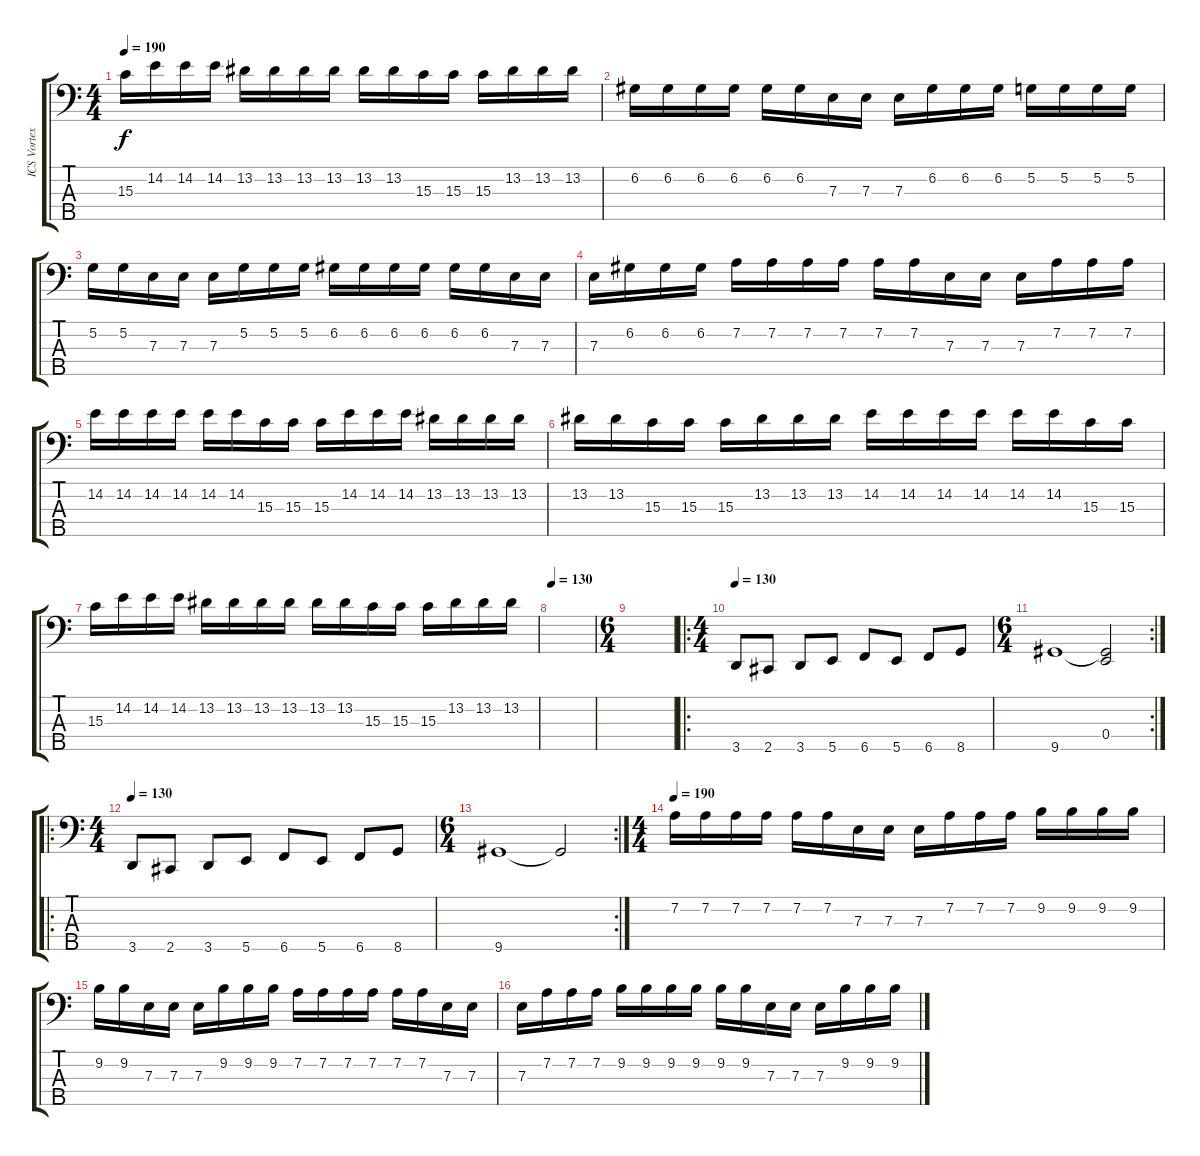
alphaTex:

\track ("ICS Vortex" "ICS Vortex") {instrument electricbassfinger}
\staff {score tabs}
\tuning (G2 D2 A1 E1 B0) {hide}
\ts (4 4)
\tempo 190
\clef f4
\ks c
15.3.16{dy f} 14.2.16 14.2.16 14.2.16 13.2.16 13.2.16 13.2.16 13.2.16 13.2.16 13.2.16 15.3.16 15.3.16 15.3.16 13.2.16 13.2.16 13.2.16 |
6.2.16 6.2.16 6.2.16 6.2.16 6.2.16 6.2.16 7.3.16 7.3.16 7.3.16 6.2.16 6.2.16 6.2.16 5.2.16 5.2.16 5.2.16 5.2.16 |
5.2.16 5.2.16 7.3.16 7.3.16 7.3.16 5.2.16 5.2.16 5.2.16 6.2.16 6.2.16 6.2.16 6.2.16 6.2.16 6.2.16 7.3.16 7.3.16 |
7.3.16 6.2.16 6.2.16 6.2.16 7.2.16 7.2.16 7.2.16 7.2.16 7.2.16 7.2.16 7.3.16 7.3.16 7.3.16 7.2.16 7.2.16 7.2.16 |
14.2.16 14.2.16 14.2.16 14.2.16 14.2.16 14.2.16 15.3.16 15.3.16 15.3.16 14.2.16 14.2.16 14.2.16 13.2.16 13.2.16 13.2.16 13.2.16 |
13.2.16 13.2.16 15.3.16 15.3.16 15.3.16 13.2.16 13.2.16 13.2.16 14.2.16 14.2.16 14.2.16 14.2.16 14.2.16 14.2.16 15.3.16 15.3.16 |
15.3.16 14.2.16 14.2.16 14.2.16 13.2.16 13.2.16 13.2.16 13.2.16 13.2.16 13.2.16 15.3.16 15.3.16 15.3.16 13.2.16 13.2.16 13.2.16 |
\tempo 130
|
\ts (6 4)
|
\ro
\ts (4 4)
\tempo 130
3.5.8 2.5.8 3.5.8 5.5.8 6.5.8 5.5.8 6.5.8 8.5.8 |
\rc 2
\ts (6 4)
9.5.1 (0.4 9.5{t}).2 |
\ro
\ts (4 4)
\tempo 130
3.5.8 2.5.8 3.5.8 5.5.8 6.5.8 5.5.8 6.5.8 8.5.8 |
\rc 2
\ts (6 4)
9.5.1 9.5{t}.2 |
\ts (4 4)
\tempo 190
7.2.16 7.2.16 7.2.16 7.2.16 7.2.16 7.2.16 7.3.16 7.3.16 7.3.16 7.2.16 7.2.16 7.2.16 9.2.16 9.2.16 9.2.16 9.2.16 |
9.2.16 9.2.16 7.3.16 7.3.16 7.3.16 9.2.16 9.2.16 9.2.16 7.2.16 7.2.16 7.2.16 7.2.16 7.2.16 7.2.16 7.3.16 7.3.16 |
7.3.16 7.2.16 7.2.16 7.2.16 9.2.16 9.2.16 9.2.16 9.2.16 9.2.16 9.2.16 7.3.16 7.3.16 7.3.16 9.2.16 9.2.16 9.2.16
